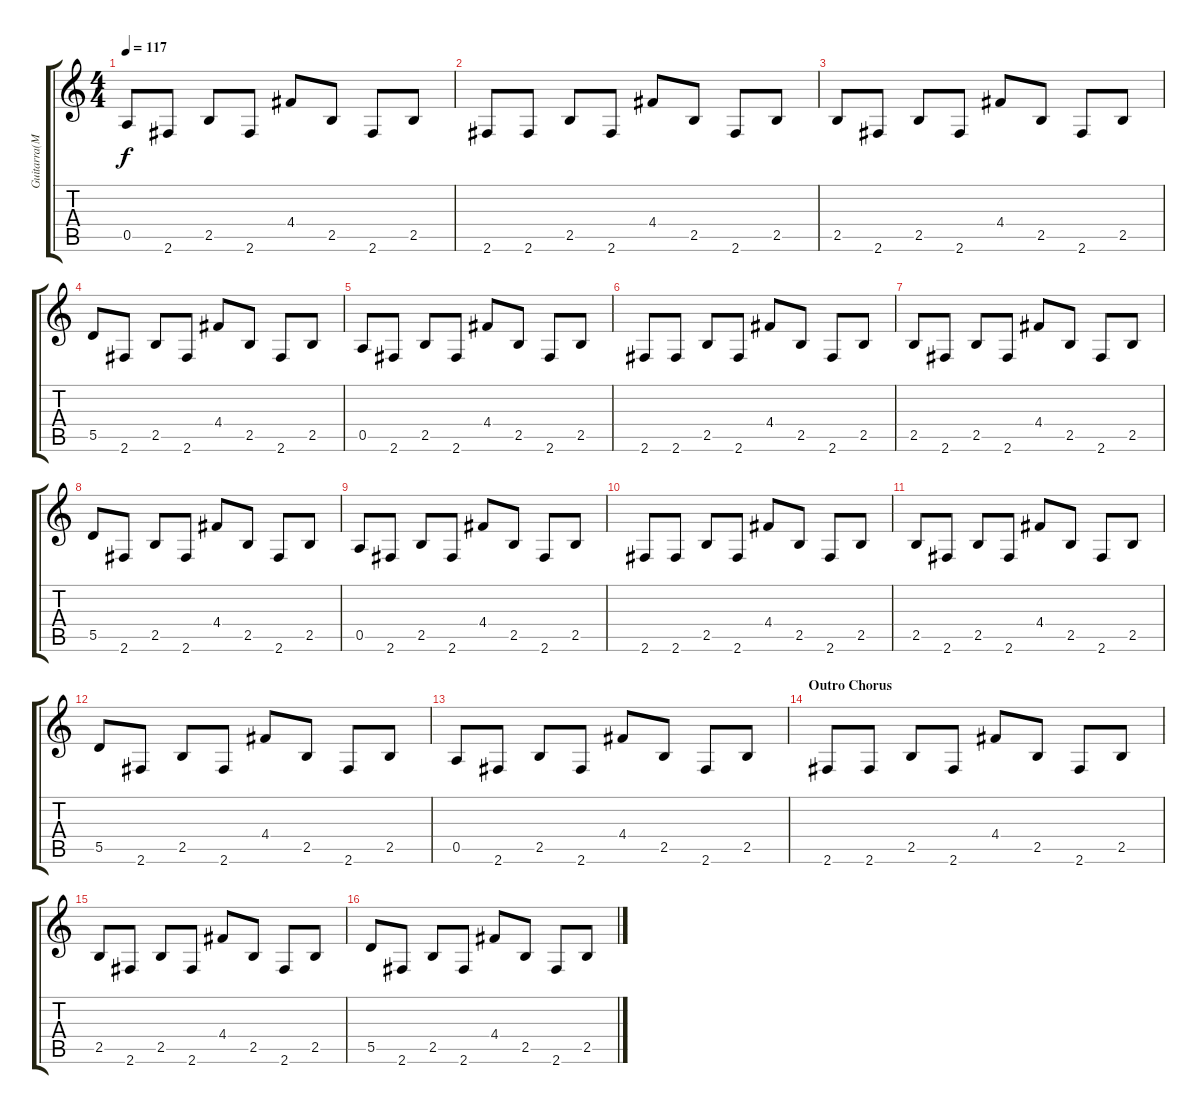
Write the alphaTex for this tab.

\track ("Guitarra(Mike)" "Guitarra(M") {instrument overdrivenguitar}
\staff {score tabs}
\tuning (E4 B3 G3 D3 A2 E2) {hide}
\ts (4 4)
\tempo 117
\clef g2
\ks c
0.5.8{dy f volume 11 instrument acousticguitarsteel} 2.6.8 2.5.8 2.6.8 4.4.8 2.5.8 2.6.8 2.5.8 |
2.6.8{volume 11 instrument acousticguitarsteel} 2.6.8 2.5.8 2.6.8 4.4.8 2.5.8 2.6.8 2.5.8 |
2.5.8{volume 11 instrument acousticguitarsteel} 2.6.8 2.5.8 2.6.8 4.4.8 2.5.8 2.6.8 2.5.8 |
5.5.8{volume 11 instrument acousticguitarsteel} 2.6.8 2.5.8 2.6.8 4.4.8 2.5.8 2.6.8 2.5.8 |
0.5.8{volume 11 instrument acousticguitarsteel} 2.6.8 2.5.8 2.6.8 4.4.8 2.5.8 2.6.8 2.5.8 |
2.6.8{volume 11 instrument acousticguitarsteel} 2.6.8 2.5.8 2.6.8 4.4.8 2.5.8 2.6.8 2.5.8 |
2.5.8{volume 11 instrument acousticguitarsteel} 2.6.8 2.5.8 2.6.8 4.4.8 2.5.8 2.6.8 2.5.8 |
5.5.8{volume 11 instrument acousticguitarsteel} 2.6.8 2.5.8 2.6.8 4.4.8 2.5.8 2.6.8 2.5.8 |
0.5.8{volume 11 instrument acousticguitarsteel} 2.6.8 2.5.8 2.6.8 4.4.8 2.5.8 2.6.8 2.5.8 |
2.6.8{volume 11 instrument acousticguitarsteel} 2.6.8 2.5.8 2.6.8 4.4.8 2.5.8 2.6.8 2.5.8 |
2.5.8{volume 11 instrument acousticguitarsteel} 2.6.8 2.5.8 2.6.8 4.4.8 2.5.8 2.6.8 2.5.8 |
5.5.8{volume 11 instrument acousticguitarsteel} 2.6.8 2.5.8 2.6.8 4.4.8 2.5.8 2.6.8 2.5.8 |
0.5.8{volume 11 instrument acousticguitarsteel} 2.6.8 2.5.8 2.6.8 4.4.8 2.5.8 2.6.8 2.5.8 |
\section ("" "Outro Chorus")
2.6.8{volume 11 instrument acousticguitarsteel} 2.6.8 2.5.8 2.6.8 4.4.8 2.5.8 2.6.8 2.5.8 |
2.5.8{volume 11 instrument acousticguitarsteel} 2.6.8 2.5.8 2.6.8 4.4.8 2.5.8 2.6.8 2.5.8 |
5.5.8{volume 11 instrument acousticguitarsteel} 2.6.8 2.5.8 2.6.8 4.4.8 2.5.8 2.6.8 2.5.8
